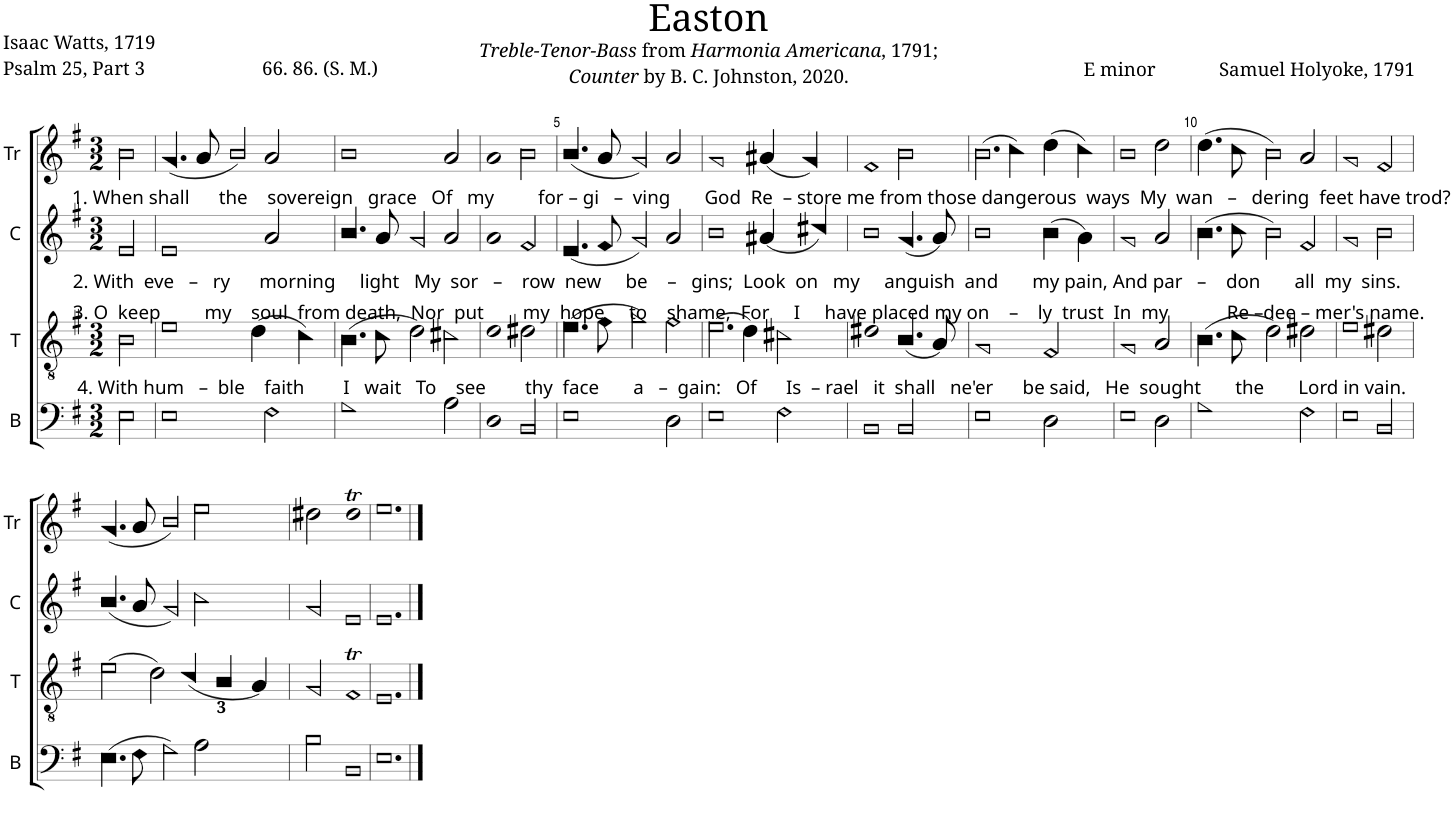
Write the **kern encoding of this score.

**kern	**kern	**kern	**kern
*part4	*part3	*part2	*part1
*staff4	*staff3	*staff2	*staff1
*I"B	*I"T	*I"C	*I"Tr
*I'B	*I'T	*I'C	*I'Tr
*clefF4	*clefGv2	*clefG2	*clefG2
*k[f#]	*k[f#]	*k[f#]	*k[f#]
*M3/2	*M3/2	*M3/2	*M3/2
=1	=1	=1	=1
!	!	!	!LO:TX:b:t=1. When shall      the    sovereign   grace   Of   my         for – gi   –  ving       God  Re  – store me from those dangerous  ways  My  wan   –   dering  feet have trod?
!	!	!LO:TX:b:t=2. With  eve   –   ry      morning     light   My  sor   –    row  new     be    –   gins;  Look  on   my     anguish  and       my pain, And par   –    don       all  my  sins.	!
!	!	!LO:TX:b:t=3. O  keep         my    soul  from death,  Nor  put        my  hope     to    shame,  For     I     have placed my on    –    ly  trust  In  my            Re –dee – mer's name.	!
!	!LO:TX:b:t=4. With hum   –  ble    faith        I   wait   To    see        thy  face       a   –  gain&colon;   Of      Is  – rael   it  shall   ne'er      be said,   He  sought       the       Lord in vain.	!	!
2E!\	2B!\	2e!/	2b!\
=2	=2	=2	=2
1E!	1e!	1e!	(4.g!/
.	.	.	8a!/
.	.	.	2b!/)
2F#!\	(4d!\	2a!/	2a!/
.	4c!\)	.	.
=3	=3	=3	=3
1G!	(4.B!\	4.b!/	1b!
.	8c!\	8a!/	.
.	2d!\)	2g!/	.
2A!\	2c#X!\	2a!/	2a!/
=4	=4	=4	=4
1D!	1d!	1a!	1a!
2BB!/	2d#X!\	2f#!/	2b!\
=5	=5	=5	=5
1E!	(4.e!\	(4.e!/	(4.b!/
.	8f#!\	8f#!/	8a!/
.	2g!\)	2g!/)	2g!/)
2D!\	2f#!\	2a!/	2a!/
=6	=6	=6	=6
1E!	(2.e!\	1b!	1g!
.	4d!\)	.	.
2F#!\	2c#X!\	(4a#X!/	(4a#X!/
.	.	4cc#X!/)	4g!/)
=7	=7	=7	=7
1BB!	1d#X!	1b!	1f#!
2BB!/	(4.B!/	(4.g!/	2b!\
.	8A!/)	8a!/)	.
=8	=8	=8	=8
1E!	1G!	1b!	(2.b!\
.	.	.	4cc!\)
2D!\	2F#!/	(4b!\	(4dd!\
.	.	4a!\)	4cc!\)
=9	=9	=9	=9
1E!	1G!	1g!	1b!
2D!\	2A!/	2a!/	2dd!\
=10	=10	=10	=10
1G!	(4.B!\	(4.b!\	(4.dd!\
.	8c!\	8cc!\	8cc!\
.	2d!\)	2b!\)	2b!\)
2F#!\	2d#X!\	2f#!/	2a!/
=11	=11	=11	=11
1E!	1e!	1g!	1g!
2BB!/	2d#X!\	2b!\	2f#!/
!!LO:LB:g=z
=12	=12	=12	=12
(4.E!\	(2e!\	(4.b!/	(4.g!/
8F#!\	.	8a!/	8a!/
2G!\)	2d!\)	2g!/)	2b!/)
*	*Xbrackettup	*	*
2A!\	(6c!/	2cc!\	2ee!\
.	6B!/	.	.
.	6A!/)	.	.
=13	=13	=13	=13
2B!\	2G!/	2g!/	2dd#X!\
1BB!	1F#t!	1e!	1dd#t!
=14	=14	=14	=14
1.E!	1.E!	1.e!	1.ee!
==	==	==	==
*-	*-	*-	*-
